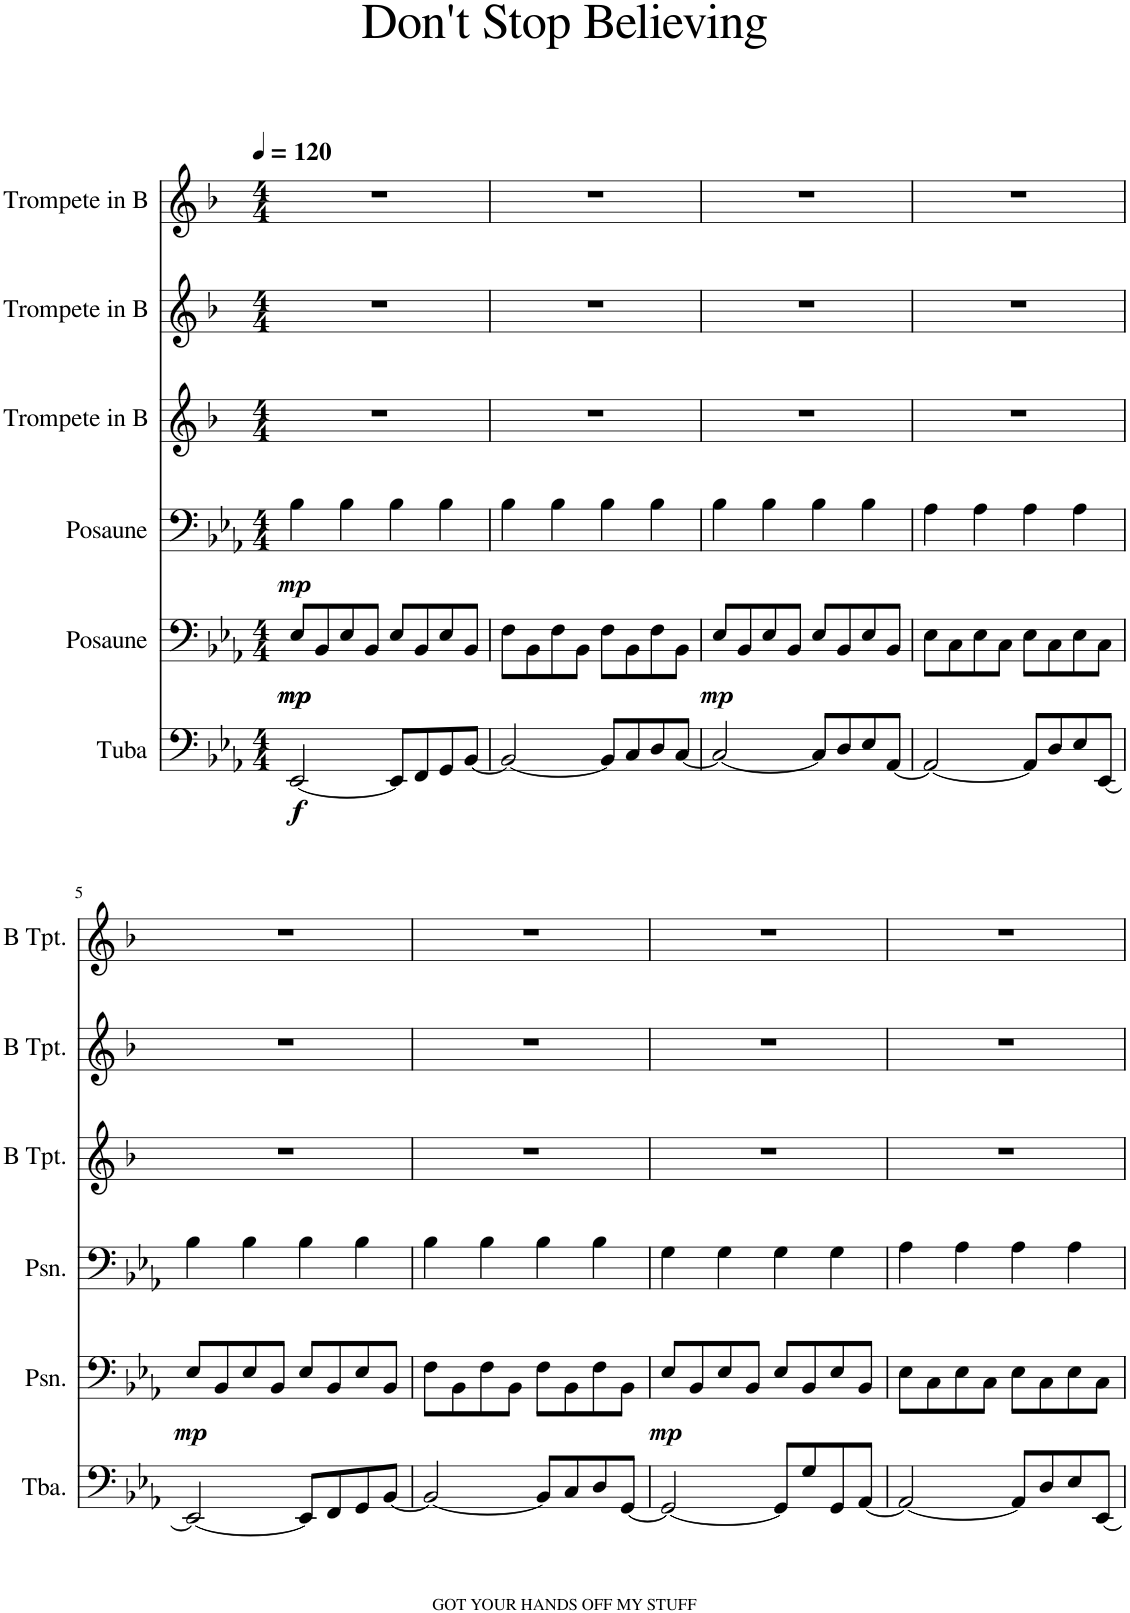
**kern	**dynam	**kern	**dynam	**kern	**dynam	**kern	**kern	**kern
*part6	*part6	*part5	*part5	*part4	*part4	*part3	*part2	*part1
*staff6	*staff6	*staff5	*staff5	*staff4	*staff4	*staff3	*staff2	*staff1
*I"Tuba	*	*I"Posaune	*	*I"Posaune	*	*I"Trompete in B	*I"Trompete in B	*I"Trompete in B
*I'Tba.	*	*I'Psn.	*	*I'Psn.	*	*	*	*
*clefF4	*	*clefF4	*	*clefF4	*	*clefG2	*clefG2	*clefG2
*	*	*	*	*	*	*Trd1c2	*Trd1c2	*Trd1c2
*k[b-e-a-]	*	*k[b-e-a-]	*	*k[b-e-a-]	*	*k[b-]	*k[b-]	*k[b-]
*M4/4	*	*M4/4	*	*M4/4	*	*M4/4	*M4/4	*M4/4
*MM120	*	*MM120	*	*MM120	*	*MM120	*MM120	*MM120
=1	=1	=1	=1	=1	=1	=1	=1	=1
!	!LO:DY:b	!	!LO:DY:b	!	!	!	!	!
!	!	!	!LO:DY:n=1:b	!	!LO:DY:b	!	!	!
[2EE-/	f	8E-/L	mp mp	4B-\	mp	1r	1r	1r
.	.	8BB-/	.	.	.	.	.	.
.	.	8E-/	.	4B-\	.	.	.	.
.	.	8BB-/J	.	.	.	.	.	.
8EE-/L]	.	8E-/L	.	4B-\	.	.	.	.
8FF/	.	8BB-/	.	.	.	.	.	.
8GG/	.	8E-/	.	4B-\	.	.	.	.
[8BB-/J	.	8BB-/J	.	.	.	.	.	.
=2	=2	=2	=2	=2	=2	=2	=2	=2
2BB-/_	.	8F\L	.	4B-\	.	1r	1r	1r
.	.	8BB-\	.	.	.	.	.	.
.	.	8F\	.	4B-\	.	.	.	.
.	.	8BB-\J	.	.	.	.	.	.
8BB-/L]	.	8F\L	.	4B-\	.	.	.	.
8C/	.	8BB-\	.	.	.	.	.	.
8D/	.	8F\	.	4B-\	.	.	.	.
[8C/J	.	8BB-\J	.	.	.	.	.	.
=3	=3	=3	=3	=3	=3	=3	=3	=3
!	!	!	!LO:DY:b	!	!	!	!	!
2C/_	.	8E-/L	mp	4B-\	.	1r	1r	1r
.	.	8BB-/	.	.	.	.	.	.
.	.	8E-/	.	4B-\	.	.	.	.
.	.	8BB-/J	.	.	.	.	.	.
8C/L]	.	8E-/L	.	4B-\	.	.	.	.
8D/	.	8BB-/	.	.	.	.	.	.
8E-/	.	8E-/	.	4B-\	.	.	.	.
[8AA-/J	.	8BB-/J	.	.	.	.	.	.
=4	=4	=4	=4	=4	=4	=4	=4	=4
2AA-/_	.	8E-\L	.	4A-\	.	1r	1r	1r
.	.	8C\	.	.	.	.	.	.
.	.	8E-\	.	4A-\	.	.	.	.
.	.	8C\J	.	.	.	.	.	.
8AA-/L]	.	8E-\L	.	4A-\	.	.	.	.
8D/	.	8C\	.	.	.	.	.	.
8E-/	.	8E-\	.	4A-\	.	.	.	.
[8EE-/J	.	8C\J	.	.	.	.	.	.
!!LO:LB:g=z
=5	=5	=5	=5	=5	=5	=5	=5	=5
!	!	!	!LO:DY:b	!	!	!	!	!
2EE-/_	.	8E-/L	mp	4B-\	.	1r	1r	1r
.	.	8BB-/	.	.	.	.	.	.
.	.	8E-/	.	4B-\	.	.	.	.
.	.	8BB-/J	.	.	.	.	.	.
8EE-/L]	.	8E-/L	.	4B-\	.	.	.	.
8FF/	.	8BB-/	.	.	.	.	.	.
8GG/	.	8E-/	.	4B-\	.	.	.	.
[8BB-/J	.	8BB-/J	.	.	.	.	.	.
=6	=6	=6	=6	=6	=6	=6	=6	=6
2BB-/_	.	8F\L	.	4B-\	.	1r	1r	1r
.	.	8BB-\	.	.	.	.	.	.
.	.	8F\	.	4B-\	.	.	.	.
.	.	8BB-\J	.	.	.	.	.	.
8BB-/L]	.	8F\L	.	4B-\	.	.	.	.
8C/	.	8BB-\	.	.	.	.	.	.
8D/	.	8F\	.	4B-\	.	.	.	.
[8GG/J	.	8BB-\J	.	.	.	.	.	.
=7	=7	=7	=7	=7	=7	=7	=7	=7
!	!	!	!LO:DY:b	!	!	!	!	!
2GG/_	.	8E-/L	mp	4G\	.	1r	1r	1r
.	.	8BB-/	.	.	.	.	.	.
.	.	8E-/	.	4G\	.	.	.	.
.	.	8BB-/J	.	.	.	.	.	.
8GG/L]	.	8E-/L	.	4G\	.	.	.	.
8G/	.	8BB-/	.	.	.	.	.	.
8GG/	.	8E-/	.	4G\	.	.	.	.
[8AA-/J	.	8BB-/J	.	.	.	.	.	.
=8	=8	=8	=8	=8	=8	=8	=8	=8
2AA-/_	.	8E-\L	.	4A-\	.	1r	1r	1r
.	.	8C\	.	.	.	.	.	.
.	.	8E-\	.	4A-\	.	.	.	.
.	.	8C\J	.	.	.	.	.	.
8AA-/L]	.	8E-\L	.	4A-\	.	.	.	.
8D/	.	8C\	.	.	.	.	.	.
8E-/	.	8E-\	.	4A-\	.	.	.	.
[8EE-/J	.	8C\J	.	.	.	.	.	.
=	=	=	=	=	=	=	=	=
*-	*-	*-	*-	*-	*-	*-	*-	*-
